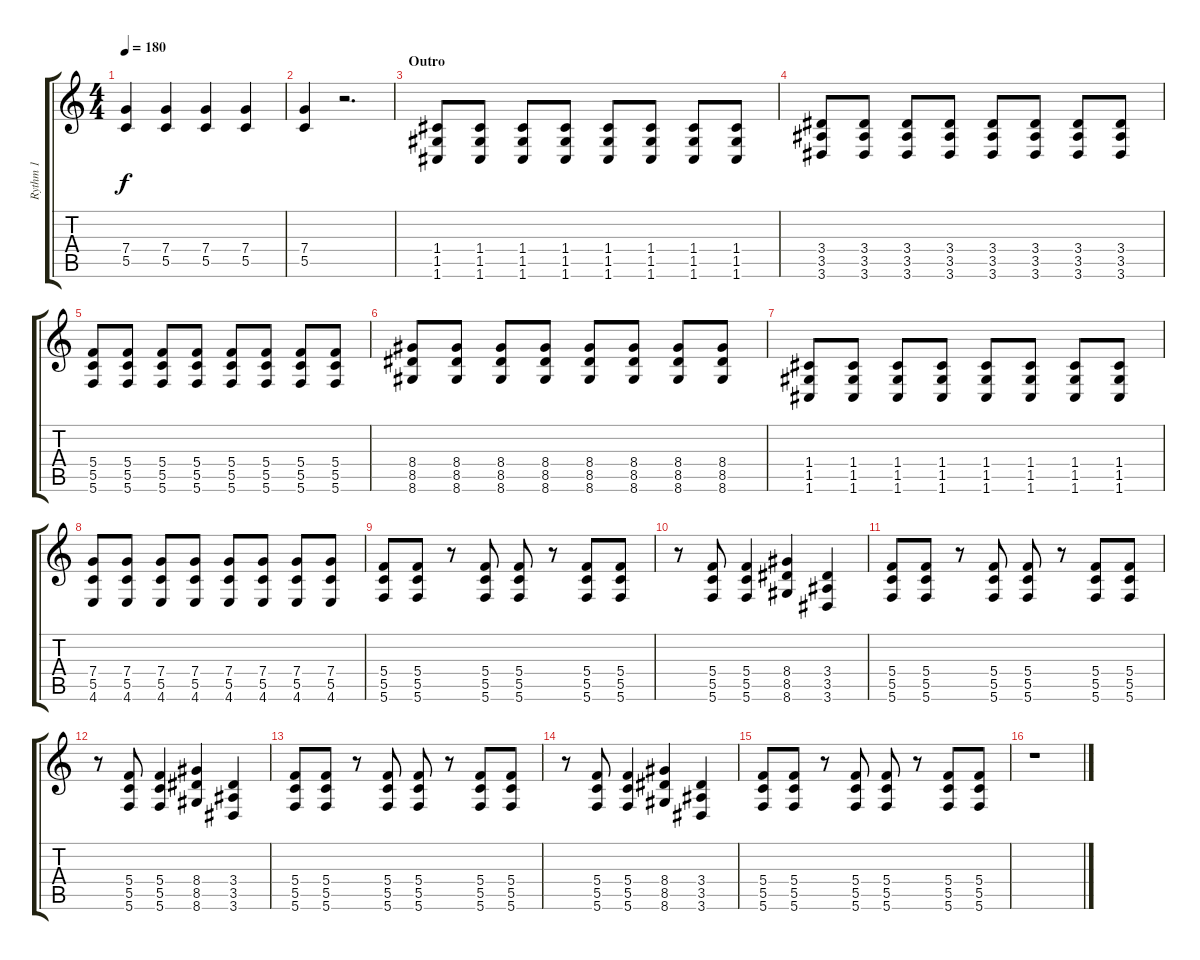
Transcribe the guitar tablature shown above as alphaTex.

\track ("Rythm 1" "Rythm 1") {instrument distortionguitar}
\staff {score tabs}
\tuning (D4 A3 F3 C3 G2 C2) {hide}
\ts (4 4)
\tempo 180
\clef g2
\ks c
(7.4 5.5).4{dy f} (7.4 5.5).4 (7.4 5.5).4 (7.4 5.5).4 |
(7.4 5.5).4 r.2{d} |
\section ("" "Outro")
(1.4 1.5 1.6).8 (1.4 1.5 1.6).8 (1.4 1.5 1.6).8 (1.4 1.5 1.6).8 (1.4 1.5 1.6).8 (1.4 1.5 1.6).8 (1.4 1.5 1.6).8 (1.4 1.5 1.6).8 |
(3.4 3.5 3.6).8 (3.4 3.5 3.6).8 (3.4 3.5 3.6).8 (3.4 3.5 3.6).8 (3.4 3.5 3.6).8 (3.4 3.5 3.6).8 (3.4 3.5 3.6).8 (3.4 3.5 3.6).8 |
(5.4 5.5 5.6).8 (5.4 5.5 5.6).8 (5.4 5.5 5.6).8 (5.4 5.5 5.6).8 (5.4 5.5 5.6).8 (5.4 5.5 5.6).8 (5.4 5.5 5.6).8 (5.4 5.5 5.6).8 |
(8.4 8.5 8.6).8 (8.4 8.5 8.6).8 (8.4 8.5 8.6).8 (8.4 8.5 8.6).8 (8.4 8.5 8.6).8 (8.4 8.5 8.6).8 (8.4 8.5 8.6).8 (8.4 8.5 8.6).8 |
(1.4 1.5 1.6).8 (1.4 1.5 1.6).8 (1.4 1.5 1.6).8 (1.4 1.5 1.6).8 (1.4 1.5 1.6).8 (1.4 1.5 1.6).8 (1.4 1.5 1.6).8 (1.4 1.5 1.6).8 |
(7.4 5.5 4.6).8 (7.4 5.5 4.6).8 (7.4 5.5 4.6).8 (7.4 5.5 4.6).8 (7.4 5.5 4.6).8 (7.4 5.5 4.6).8 (7.4 5.5 4.6).8 (7.4 5.5 4.6).8 |
(5.4 5.5 5.6).8 (5.4 5.5 5.6).8 r.8 (5.4 5.5 5.6).8 (5.4 5.5 5.6).8 r.8 (5.4 5.5 5.6).8 (5.4 5.5 5.6).8 |
r.8 (5.4 5.5 5.6).8 (5.4 5.5 5.6).4 (8.4 8.5 8.6).4 (3.4 3.5 3.6).4 |
(5.4 5.5 5.6).8 (5.4 5.5 5.6).8 r.8 (5.4 5.5 5.6).8 (5.4 5.5 5.6).8 r.8 (5.4 5.5 5.6).8 (5.4 5.5 5.6).8 |
r.8 (5.4 5.5 5.6).8 (5.4 5.5 5.6).4 (8.4 8.5 8.6).4 (3.4 3.5 3.6).4 |
(5.4 5.5 5.6).8 (5.4 5.5 5.6).8 r.8 (5.4 5.5 5.6).8 (5.4 5.5 5.6).8 r.8 (5.4 5.5 5.6).8 (5.4 5.5 5.6).8 |
r.8 (5.4 5.5 5.6).8 (5.4 5.5 5.6).4 (8.4 8.5 8.6).4 (3.4 3.5 3.6).4 |
(5.4 5.5 5.6).8 (5.4 5.5 5.6).8 r.8 (5.4 5.5 5.6).8 (5.4 5.5 5.6).8 r.8 (5.4 5.5 5.6).8 (5.4 5.5 5.6).8 |
r.1
